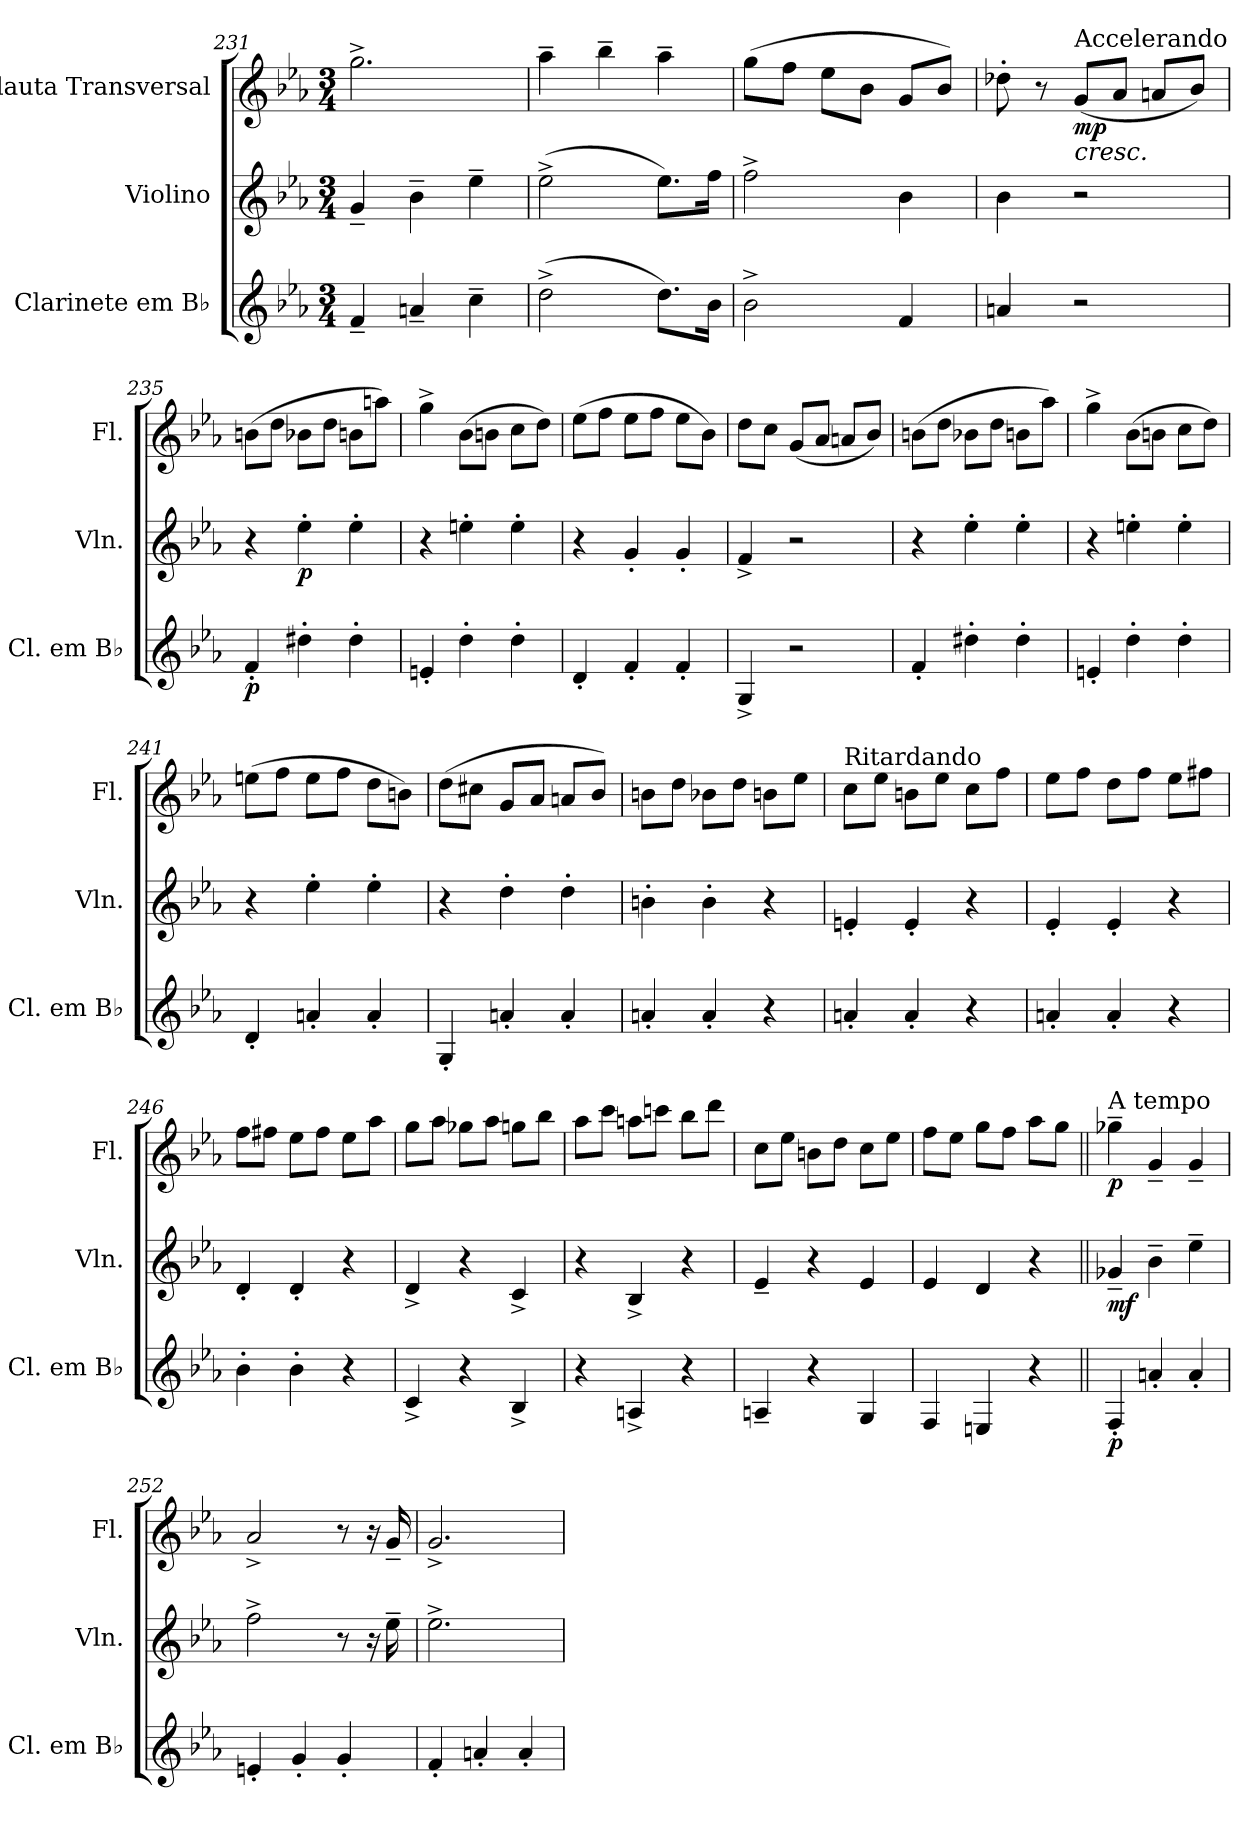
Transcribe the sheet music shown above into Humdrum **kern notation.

**kern	**dynam	**kern	**dynam	**kern	**dynam
*part3	*part3	*part2	*part2	*part1	*part1
*staff3	*staff3	*staff2	*staff2	*staff1	*staff1
*I"Clarinete em B♭	*	*I"Violino	*	*I"Flauta Transversal	*
*I'Cl. em B♭	*	*I'Vln.	*	*I'Fl.	*
!!LO:LB:g=z
*clefG2	*	*clefG2	*	*clefG2	*
*ITrd1c2	*	*	*	*	*
*k[b-e-a-d-g-]	*	*k[b-e-a-]	*	*k[b-e-a-]	*
*M3/4	*	*M3/4	*	*M3/4	*
=231	=231	=231	=231	=231	=231
4e-~/	.	4g~/	.	2.gg^\	.
4gn~/	.	4b-~\	.	.	.
4b-~\	.	4ee-~\	.	.	.
=232	=232	=232	=232	=232	=232
(>2cc^\	.	(>2ee-^\	.	4aa-~\	.
.	.	.	.	4bb-~\	.
8.cc\L)	.	8.ee-\L)	.	4aa-~\	.
16a-\Jk	.	16ff\Jk	.	.	.
=233	=233	=233	=233	=233	=233
2a-^\	.	2ff^\	.	(>8gg\L	.
.	.	.	.	8ff\J	.
.	.	.	.	8ee-\L	.
.	.	.	.	8b-\J	.
4e-/	.	4b-\	.	8g/L	.
.	.	.	.	8b-/J)	.
=234	=234	=234	=234	=234	=234
4gn/	.	4b-\	.	8dd-X'\	.
.	.	.	.	8r	.
!	!	!	!	!LO:TX:a:t=Accelerando	!
!	!	!	!	!LO:TX:b:i:t=cresc.	!
!	!	!	!	!	!LO:DY:b
2r	.	2r	.	(<8g/L	mp
.	.	.	.	8a-/J	.
.	.	.	.	8an/L	.
.	.	.	.	8b-/J)	.
=235	=235	=235	=235	=235	=235
!	!LO:DY:b	!	!	!	!
4e-'/	p	4r	.	(>8bn\L	.
.	.	.	.	8dd\J	.
!	!	!	!LO:DY:b	!	!
4cc#X'\	.	4ee-'\	p	8b-X\L	.
.	.	.	.	8dd\J	.
4cc#'\	.	4ee-'\	.	8bn\L	.
.	.	.	.	8aan\J)	.
=236	=236	=236	=236	=236	=236
4dn'/	.	4r	.	4gg^\	.
4cc'\	.	4een'\	.	(>8b-\L	.
.	.	.	.	8bn\J	.
4cc'\	.	4ee'\	.	8cc\L	.
.	.	.	.	8dd\J)	.
!!LO:PB:g=z
=237	=237	=237	=237	=237	=237
4c'/	.	4r	.	(>8ee-\L	.
.	.	.	.	8ff\J	.
4e-'/	.	4g'/	.	8ee-\L	.
.	.	.	.	8ff\J	.
4e-'/	.	4g'/	.	8ee-\L	.
.	.	.	.	8b-\J)	.
=238	=238	=238	=238	=238	=238
4F^/	.	4f^/	.	8dd\L	.
.	.	.	.	8cc\J	.
2r	.	2r	.	(<8g/L	.
.	.	.	.	8a-/J	.
.	.	.	.	8an/L	.
.	.	.	.	8b-/J)	.
=239	=239	=239	=239	=239	=239
4e-'/	.	4r	.	(>8bn\L	.
.	.	.	.	8dd\J	.
4cc#X'\	.	4ee-'\	.	8b-X\L	.
.	.	.	.	8dd\J	.
4cc#'\	.	4ee-'\	.	8bn\L	.
.	.	.	.	8aa-\J)	.
=240	=240	=240	=240	=240	=240
4dn'/	.	4r	.	4gg^\	.
4cc'\	.	4een'\	.	(>8b-\L	.
.	.	.	.	8bn\J	.
4cc'\	.	4ee'\	.	8cc\L	.
.	.	.	.	8dd\J)	.
=241	=241	=241	=241	=241	=241
4c'/	.	4r	.	(>8een\L	.
.	.	.	.	8ff\J	.
4gn'/	.	4ee-'\	.	8ee\L	.
.	.	.	.	8ff\J	.
4g'/	.	4ee-'\	.	8dd\L	.
.	.	.	.	8bn\J)	.
=242	=242	=242	=242	=242	=242
4F'/	.	4r	.	(>8dd\L	.
.	.	.	.	8cc#X\J	.
4gn'/	.	4dd'\	.	8g/L	.
.	.	.	.	8a-/J	.
4g'/	.	4dd'\	.	8an/L	.
.	.	.	.	8b-/J)	.
!!LO:LB:g=z
=243	=243	=243	=243	=243	=243
4gn'/	.	4bn'\	.	8bn\L	.
.	.	.	.	8dd\J	.
4g'/	.	4b'\	.	8b-X\L	.
.	.	.	.	8dd\J	.
4r	.	4r	.	8bn\L	.
.	.	.	.	8ee-\J	.
=244	=244	=244	=244	=244	=244
!	!	!	!	!LO:TX:a:t=Ritardando	!
4gn'/	.	4en'/	.	8cc\L	.
.	.	.	.	8ee-\J	.
4g'/	.	4e'/	.	8bn\L	.
.	.	.	.	8ee-\J	.
4r	.	4r	.	8cc\L	.
.	.	.	.	8ff\J	.
=245	=245	=245	=245	=245	=245
4gn'/	.	4e-'/	.	8ee-\L	.
.	.	.	.	8ff\J	.
4g'/	.	4e-'/	.	8dd\L	.
.	.	.	.	8ff\J	.
4r	.	4r	.	8ee-\L	.
.	.	.	.	8ff#X\J	.
=246	=246	=246	=246	=246	=246
4a-'\	.	4d'/	.	8ff\L	.
.	.	.	.	8ff#X\J	.
4a-'\	.	4d'/	.	8ee-\L	.
.	.	.	.	8ff#\J	.
4r	.	4r	.	8ee-\L	.
.	.	.	.	8aa-\J	.
=247	=247	=247	=247	=247	=247
4B-^/	.	4d^/	.	8gg\L	.
.	.	.	.	8aa-\J	.
4r	.	4r	.	8gg-X\L	.
.	.	.	.	8aa-\J	.
4A-^/	.	4c^/	.	8ggn\L	.
.	.	.	.	8bb-\J	.
!!LO:LB:g=z
=248	=248	=248	=248	=248	=248
4r	.	4r	.	8aa-\L	.
.	.	.	.	8ccc\J	.
4Gn^/	.	4B-^/	.	8aan\L	.
.	.	.	.	8cccn\J	.
4r	.	4r	.	8bb-\L	.
.	.	.	.	8ddd\J	.
=249	=249	=249	=249	=249	=249
4Gn~/	.	4e-~/	.	8cc\L	.
.	.	.	.	8ee-\J	.
4r	.	4r	.	8bn\L	.
.	.	.	.	8dd\J	.
4F/	.	4e-/	.	8cc\L	.
.	.	.	.	8ee-\J	.
=250	=250	=250	=250	=250	=250
4E-/	.	4e-/	.	8ff\L	.
.	.	.	.	8ee-\J	.
4Dn/	.	4d/	.	8gg\L	.
.	.	.	.	8ff\J	.
4r	.	4r	.	8aa-\L	.
.	.	.	.	8gg\J	.
=251||	=251||	=251||	=251||	=251||	=251||
!	!	!	!	!LO:TX:a:t=A tempo	!
!	!LO:DY:b	!	!LO:DY:b	!	!LO:DY:b
4E-'/	p	4g-X~/	mf	4gg-X~\	p
4gn'/	.	4b-~\	.	4g~/	.
4g'/	.	4ee-~\	.	4g~/	.
=252	=252	=252	=252	=252	=252
4dn'/	.	2ff^\	.	2a-^/	.
4f'/	.	.	.	.	.
4f'/	.	8r	.	8r	.
.	.	16r	.	16r	.
.	.	16ee-~\	.	16g~/	.
=253	=253	=253	=253	=253	=253
4e-'/	.	2.ee-^\	.	2.g^/	.
4gn'/	.	.	.	.	.
4g'/	.	.	.	.	.
=	=	=	=	=	=
*-	*-	*-	*-	*-	*-
